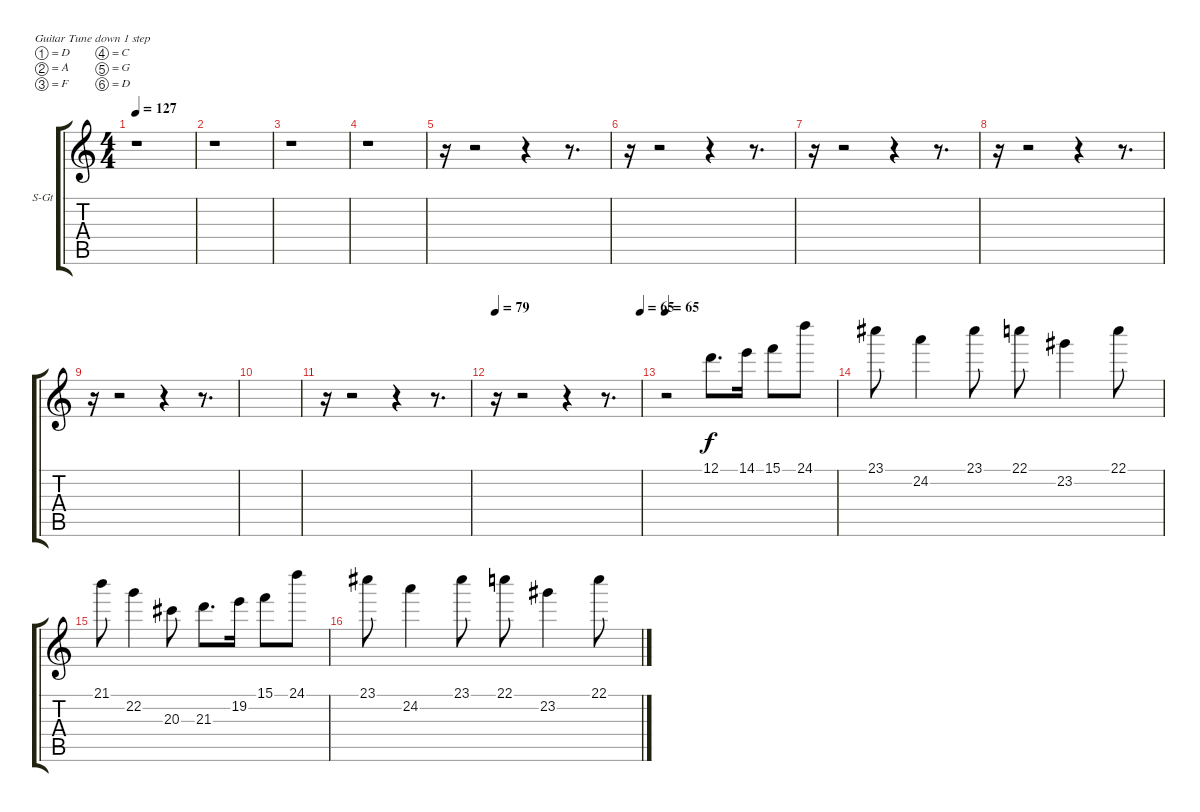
\bracketExtendMode groupsimilarinstruments
\firstSystemTrackNameOrientation horizontal
\otherSystemsTrackNameOrientation horizontal
\track ("Martin Keyboard2" "S-Gt") {instrument stringensemble1}
\staff {score tabs}
\tuning (D4 A3 F3 C3 G2 D2)
\displaytranspose 12
\ts (4 4)
\tempo 127
\clef g2
\ks c
r.1{dy mp} |
r.1 |
r.1 |
r.1 |
r.16 r.2 r.4 r.8{d} |
r.16 r.2 r.4 r.8{d} |
r.16 r.2 r.4 r.8{d} |
r.16 r.2 r.4 r.8{d} |
r.16 r.2 r.4 r.8{d} |
|
r.16 r.2 r.4 r.8{d} |
\tempo 79
\tempo (65 1)
r.16 r.2 r.4 r.8{d} |
\tempo 65
r.2 12.1.8{d dy f} 14.1.16 15.1.8 24.1.8 |
23.1.8 24.2.4 23.1.8 22.1.8 23.2.4 22.1.8 |
21.1.8 22.2.4 20.3.8 21.3.8{d} 19.2.16 15.1.8 24.1.8 |
23.1.8 24.2.4 23.1.8 22.1.8 23.2.4 22.1.8
